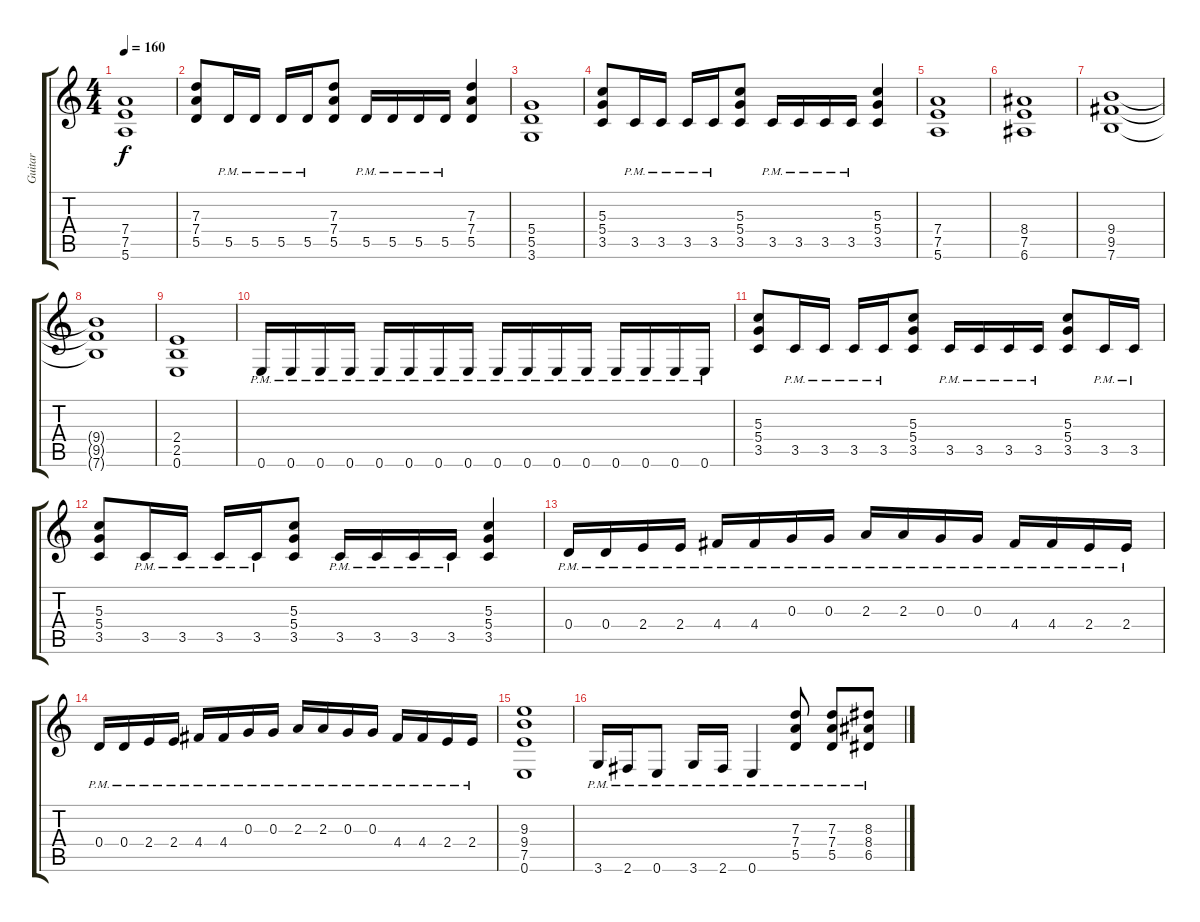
\track ("Guitar" "Guitar") {instrument overdrivenguitar}
\staff {score tabs}
\tuning (E4 B3 G3 D3 A2 E2) {hide}
\ts (4 4)
\tempo 160
\clef g2
\ks c
(7.4 7.5 5.6).1{dy f} |
(7.3 7.4 5.5).8 5.5{pm}.16 5.5{pm}.16 5.5{pm}.16 5.5{pm}.16 (7.3 7.4 5.5).8 5.5{pm}.16 5.5{pm}.16 5.5{pm}.16 5.5{pm}.16 (7.3 7.4 5.5).4 |
(5.4 5.5 3.6).1 |
(5.3 5.4 3.5).8 3.5{pm}.16 3.5{pm}.16 3.5{pm}.16 3.5{pm}.16 (5.3 5.4 3.5).8 3.5{pm}.16 3.5{pm}.16 3.5{pm}.16 3.5{pm}.16 (5.3 5.4 3.5).4 |
(7.4 7.5 5.6).1 |
(8.4 7.5 6.6).1 |
(9.4 9.5 7.6).1 |
(9.4{t} 9.5{t} 7.6{t}).1 |
(2.4 2.5 0.6).1 |
0.6{pm}.16 0.6{pm}.16 0.6{pm}.16 0.6{pm}.16 0.6{pm}.16 0.6{pm}.16 0.6{pm}.16 0.6{pm}.16 0.6{pm}.16 0.6{pm}.16 0.6{pm}.16 0.6{pm}.16 0.6{pm}.16 0.6{pm}.16 0.6{pm}.16 0.6{pm}.16 |
(5.3 5.4 3.5).8 3.5{pm}.16 3.5{pm}.16 3.5{pm}.16 3.5{pm}.16 (5.3 5.4 3.5).8 3.5{pm}.16 3.5{pm}.16 3.5{pm}.16 3.5{pm}.16 (5.3 5.4 3.5).8 3.5{pm}.16 3.5{pm}.16 |
(5.3 5.4 3.5).8 3.5{pm}.16 3.5{pm}.16 3.5{pm}.16 3.5{pm}.16 (5.3 5.4 3.5).8 3.5{pm}.16 3.5{pm}.16 3.5{pm}.16 3.5{pm}.16 (5.3 5.4 3.5).4 |
0.4{pm}.16 0.4{pm}.16 2.4{pm}.16 2.4{pm}.16 4.4{pm}.16 4.4{pm}.16 0.3{pm}.16 0.3{pm}.16 2.3{pm}.16 2.3{pm}.16 0.3{pm}.16 0.3{pm}.16 4.4{pm}.16 4.4{pm}.16 2.4{pm}.16 2.4{pm}.16 |
0.4{pm}.16 0.4{pm}.16 2.4{pm}.16 2.4{pm}.16 4.4{pm}.16 4.4{pm}.16 0.3{pm}.16 0.3{pm}.16 2.3{pm}.16 2.3{pm}.16 0.3{pm}.16 0.3{pm}.16 4.4{pm}.16 4.4{pm}.16 2.4{pm}.16 2.4{pm}.16 |
(9.3 9.4 7.5 0.6).1 |
3.6{pm}.16 2.6{pm}.16 0.6{pm}.8 3.6{pm}.16 2.6{pm}.16 0.6{pm}.4 (7.3{pm} 7.4{pm} 5.5{pm}).8 (7.3{pm} 7.4{pm} 5.5{pm}).8 (8.3{pm} 8.4{pm} 6.5{pm}).8
